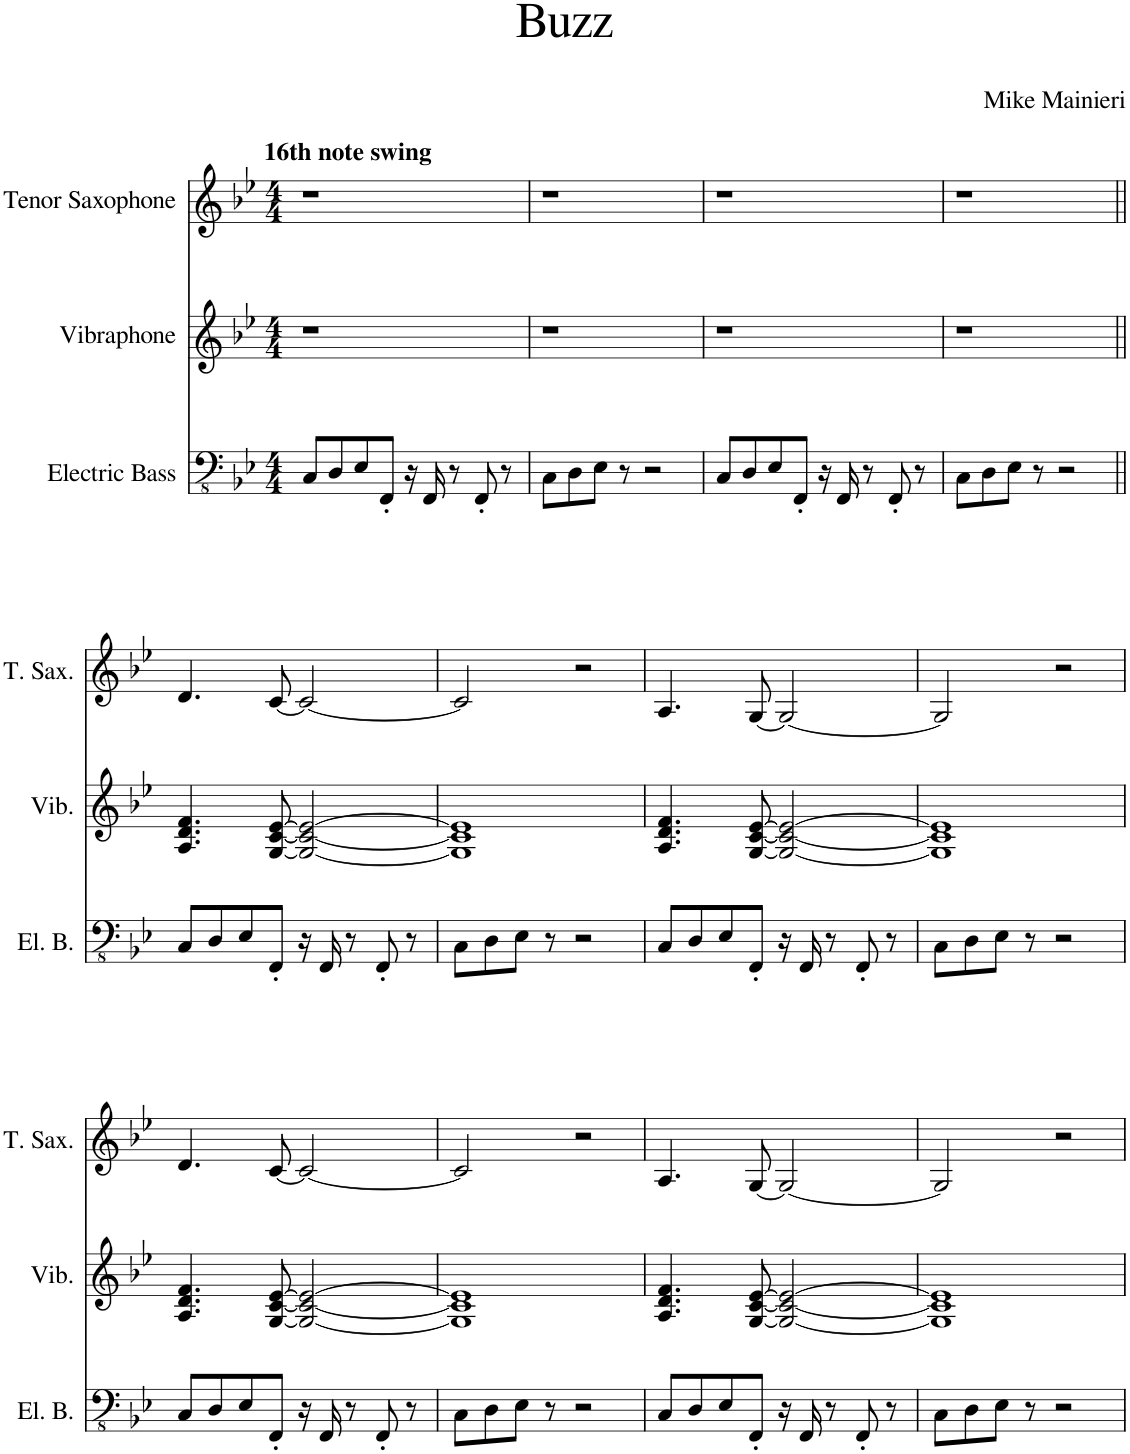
**kern	**kern	**kern
*part3	*part2	*part1
*staff3	*staff2	*staff1
*I"Electric Bass	*I"Vibraphone	*I"Tenor Saxophone
*I'El. B.	*I'Vib.	*I'T. Sax.
*clefFv4	*clefG2	*clefG2
*	*	*ITrd8c14
*k[b-e-]	*k[b-e-]	*k[b-e-]
*M4/4	*M4/4	*M4/4
=1	=1	=1
!	!	!LO:TX:a:B:t=16th note swing
8CC/L	1r	1r
8DD/	.	.
8EE-/	.	.
8FFF'/J	.	.
16r	.	.
16FFF/	.	.
8r	.	.
8FFF'/	.	.
8r	.	.
=2	=2	=2
8CC\L	1r	1r
8DD\	.	.
8EE-\J	.	.
8r	.	.
2r	.	.
=3	=3	=3
8CC/L	1r	1r
8DD/	.	.
8EE-/	.	.
8FFF'/J	.	.
16r	.	.
16FFF/	.	.
8r	.	.
8FFF'/	.	.
8r	.	.
=4	=4	=4
8CC\L	1r	1r
8DD\	.	.
8EE-\J	.	.
8r	.	.
2r	.	.
!!LO:LB:g=z
=5||	=5||	=5||
8CC/L	4.A/ 4.d/ 4.f/	4.d/
8DD/	.	.
8EE-/	.	.
8FFF'/J	[8G/ [8c/ [8e-/	[8c/
16r	2G/_ 2c/_ 2e-/_	2c/_
16FFF/	.	.
8r	.	.
8FFF'/	.	.
8r	.	.
=6	=6	=6
8CC\L	1G] 1c] 1e-]	2c/]
8DD\	.	.
8EE-\J	.	.
8r	.	.
2r	.	2r
=7	=7	=7
8CC/L	4.A/ 4.d/ 4.f/	4.A/
8DD/	.	.
8EE-/	.	.
8FFF'/J	[8G/ [8c/ [8e-/	[8G/
16r	2G/_ 2c/_ 2e-/_	2G/_
16FFF/	.	.
8r	.	.
8FFF'/	.	.
8r	.	.
=8	=8	=8
8CC\L	1G] 1c] 1e-]	2G/]
8DD\	.	.
8EE-\J	.	.
8r	.	.
2r	.	2r
!!LO:LB:g=z
=9	=9	=9
8CC/L	4.A/ 4.d/ 4.f/	4.d/
8DD/	.	.
8EE-/	.	.
8FFF'/J	[8G/ [8c/ [8e-/	[8c/
16r	2G/_ 2c/_ 2e-/_	2c/_
16FFF/	.	.
8r	.	.
8FFF'/	.	.
8r	.	.
=10	=10	=10
8CC\L	1G] 1c] 1e-]	2c/]
8DD\	.	.
8EE-\J	.	.
8r	.	.
2r	.	2r
=11	=11	=11
8CC/L	4.A/ 4.d/ 4.f/	4.A/
8DD/	.	.
8EE-/	.	.
8FFF'/J	[8G/ [8c/ [8e-/	[8G/
16r	2G/_ 2c/_ 2e-/_	2G/_
16FFF/	.	.
8r	.	.
8FFF'/	.	.
8r	.	.
=12	=12	=12
8CC\L	1G] 1c] 1e-]	2G/]
8DD\	.	.
8EE-\J	.	.
8r	.	.
2r	.	2r
=	=	=
*-	*-	*-
